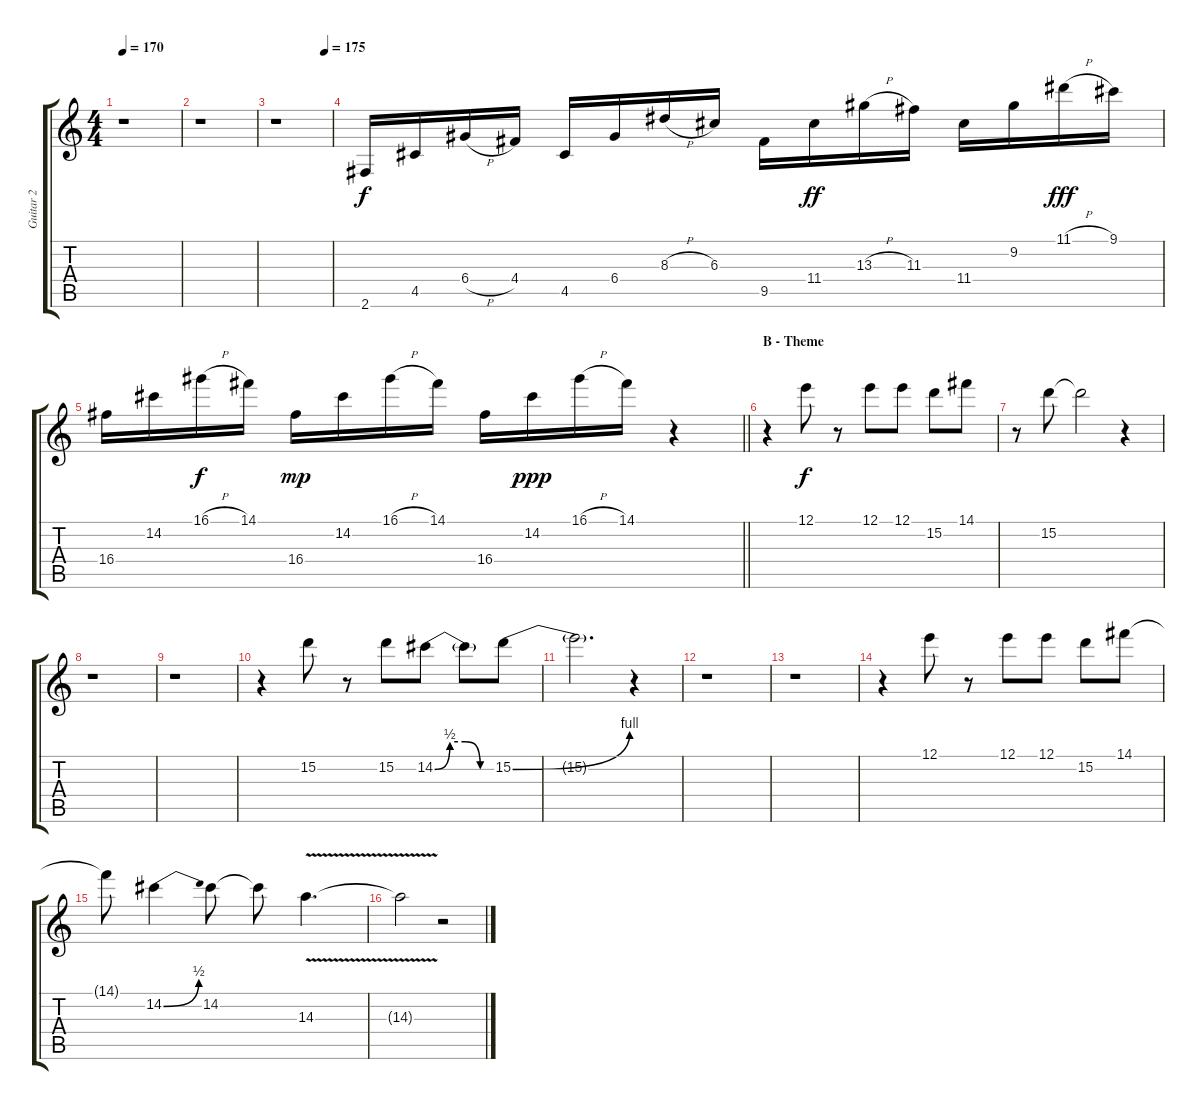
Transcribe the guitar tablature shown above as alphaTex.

\track ("Guitar 2" "Guitar 2") {instrument overdrivenguitar}
\staff {score tabs}
\tuning (E4 B3 G3 D3 A2 E2) {hide}
\ts (4 4)
\tempo 170
\clef g2
\ks c
r.1{dy f} |
r.1 |
\tempo (175 0.875)
r.1 |
2.6.16{volume 14 instrument fx7echoes} 4.5.16 6.4{h}.16 4.4.16 4.5.16 6.4.16 8.3{h}.16 6.3.16 9.5.16 11.4.16{dy ff} 13.3{h}.16 11.3.16 11.4.16 9.2.16 11.1{h}.16{dy fff} 9.1.16 |
\barLineRight lightlight
16.4.16 14.2.16 16.1{h}.16{dy f} 14.1.16 16.4.16{dy mp} 14.2.16 16.1{h}.16 14.1.16 16.4.16 14.2.16{dy ppp} 16.1{h}.16 14.1.16 r.4 |
\section ("" "B - Theme")
r.4{volume 12 balance 14 instrument overdrivenguitar} 12.1.8{dy f} r.8 12.1.8 12.1.8 15.2.8 14.1.8 |
r.8 15.2.8 15.2{t}.2 r.4 |
r.1 |
r.1 |
r.4 15.2.8 r.8 15.2.8 14.2{be (custom 0 0 15 2 30 2 45 0 60 0)}.8 14.2{t}.8 15.2{be (bend 0 0 60 4)}.8 |
15.2{t}.2{d} r.4 |
r.1 |
r.1 |
r.4 12.1.8 r.8 12.1.8 12.1.8 15.2.8 14.1.8 |
14.1{t}.8 14.2{be (bend 0 0 60 2)}.4 14.2.8 14.2{t}.8 14.3{v}.4{d} |
14.3{t}.2 r.2
